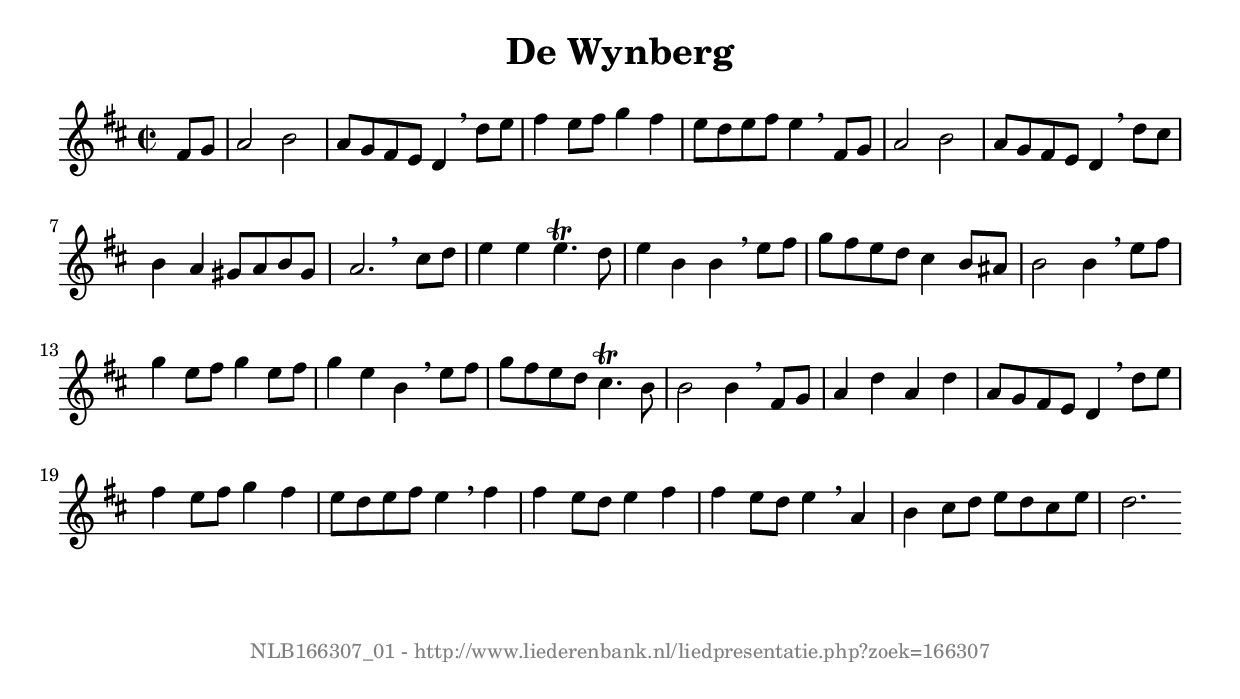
%
% produced by wce2krn 1.64 (7 June 2014)
%
\version"2.16"
#(append! paper-alist '(("long" . (cons (* 210 mm) (* 2000 mm)))))
#(set-default-paper-size "long")
sb = {\breathe}
mBreak = {\breathe }
bBreak = {\breathe }
x = {\once\override NoteHead #'style = #'cross }
gl=\glissando
itime={\override Staff.TimeSignature #'stencil = ##f }
ficta = {\once\set suggestAccidentals = ##t}
fine = {\once\override Score.RehearsalMark #'self-alignment-X = #1 \mark \markup {\italic{Fine}}}
dc = {\once\override Score.RehearsalMark #'self-alignment-X = #1 \mark \markup {\italic{D.C.}}}
dcf = {\once\override Score.RehearsalMark #'self-alignment-X = #1 \mark \markup {\italic{D.C. al Fine}}}
dcc = {\once\override Score.RehearsalMark #'self-alignment-X = #1 \mark \markup {\italic{D.C. al Coda}}}
ds = {\once\override Score.RehearsalMark #'self-alignment-X = #1 \mark \markup {\italic{D.S.}}}
dsf = {\once\override Score.RehearsalMark #'self-alignment-X = #1 \mark \markup {\italic{D.S. al Fine}}}
dsc = {\once\override Score.RehearsalMark #'self-alignment-X = #1 \mark \markup {\italic{D.S. al Coda}}}
pv = {\set Score.repeatCommands = #'((volta "1"))}
sv = {\set Score.repeatCommands = #'((volta "2"))}
tv = {\set Score.repeatCommands = #'((volta "3"))}
qv = {\set Score.repeatCommands = #'((volta "4"))}
xv = {\set Score.repeatCommands = #'((volta #f))}
\header{ tagline = ""
title = "De Wynberg"
}
\score {{
\key d \major
\relative g'
{
\set melismaBusyProperties = #'()
\partial 32*8
\time 2/2
\tempo 4=120
\override Score.MetronomeMark #'transparent = ##t
\override Score.RehearsalMark #'break-visibility = #(vector #t #t #f)
fis8 g a2 b a8 g fis e d4 \sb d'8 e fis4 e8 fis g4 fis e8 d e fis e4 \mBreak
fis,8 g a2 b a8 g fis e d4 \sb d'8 cis b4 a gis8 a b gis a2. \bar ":|:" \bBreak
cis8 d e4 e e4.^\trill d8 e4 b b \sb e8 fis g fis e d cis4 b8 ais b2 b4 \mBreak
e8 fis g4 e8 fis g4 e8 fis g4 e b \sb e8 fis g fis e d cis4.^\trill b8 b2 b4 \mBreak
fis8 g a4 d a d a8 g fis e d4 \sb d'8 e fis4 e8 fis g4 fis e8 d e fis e4 \mBreak
fis4 fis e8 d e4 fis fis e8 d e4 \sb a, b cis8 d e d cis e d2. \bar ":|"
 }}
 \midi { }
 \layout {
            indent = 0.0\cm
}
}
\markup { \vspace #0 } \markup { \with-color #grey \fill-line { \center-column { \smaller "NLB166307_01 - http://www.liederenbank.nl/liedpresentatie.php?zoek=166307" } } }
